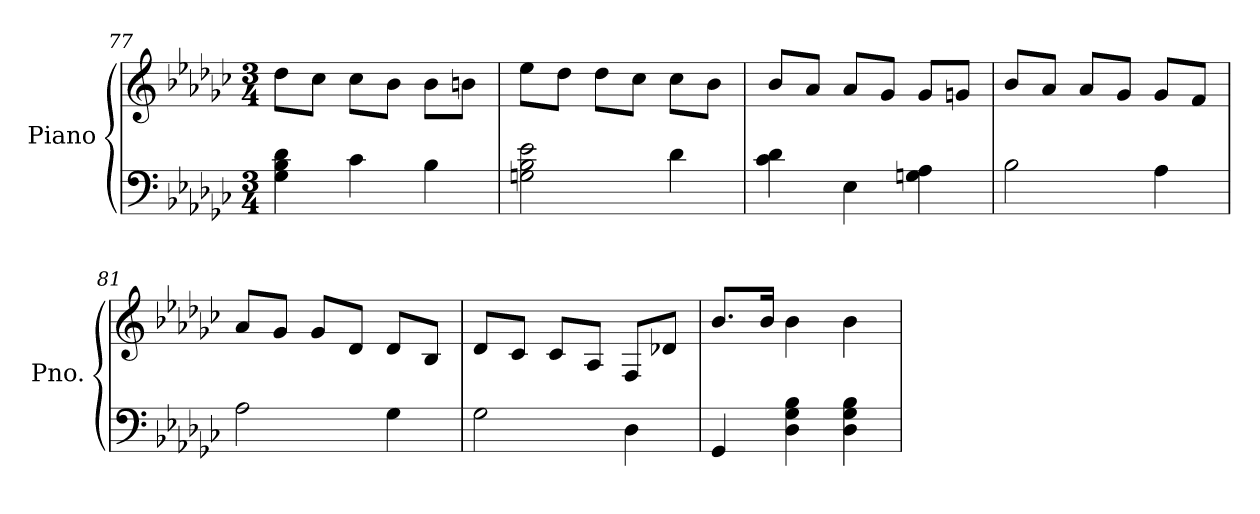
**kern	**kern
*part1	*part1
*staff2	*staff1
*I"Piano	*
*I'Pno.	*
!!LO:LB:g=z
*clefF4	*clefG2
*k[b-e-a-d-g-c-]	*k[b-e-a-d-g-c-]
*M3/4	*M3/4
=77	=77
4G-\ 4B-\ 4d-\	8dd-\L
.	8cc-\J
4c-\	8cc-\L
.	8b-\J
4B-\	8b-\L
.	8bn\J
=78	=78
2Gn\ 2B-\ 2e-\	8ee-\L
.	8dd-\J
.	8dd-\L
.	8cc-\J
4d-\	8cc-\L
.	8b-\J
=79	=79
4c-\ 4d-\	8b-/L
.	8a-/J
4E-\	8a-/L
.	8g-/J
4Gn\ 4A-\	8g-/L
.	8gn/J
=80	=80
2B-\	8b-/L
.	8a-/J
.	8a-/L
.	8g-/J
4A-\	8g-/L
.	8f/J
=81	=81
2A-\	8a-/L
.	8g-/J
.	8g-/L
.	8d-/J
4G-\	8d-/L
.	8B-/J
=82	=82
2G-\	8d-/L
.	8c-/J
.	8c-/L
.	8A-/J
4D-\	8F/L
.	8d-X/J
!!LO:LB:g=z
=83	=83
4GG-/	8.b-/L
.	16b-/Jk
4D-\ 4G-\ 4B-\	4b-\
4D-\ 4G-\ 4B-\	4b-\
=	=
*-	*-
